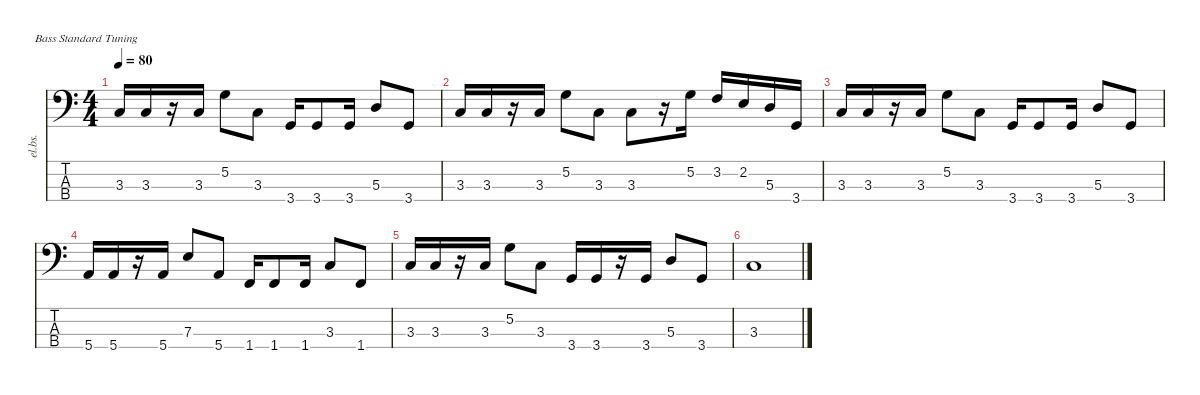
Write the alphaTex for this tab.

\defaultSystemsLayout 4
\hideDynamics
\bracketExtendMode nobrackets
\otherSystemsTrackNameOrientation horizontal
\track ("Electric Bass" "el.bs.") {instrument electricbassfinger}
\staff {score tabs}
\tuning (G2 D2 A1 E1)
\ts (4 4)
\tempo 80
\clef f4
\ks c
3.3.16{dy mf beam Up} 3.3.16{beam Up} r.16{beam Up} 3.3.16{beam Up} 5.2.8{beam Down} 3.3.8{beam Down} 3.4.16{beam Up} 3.4.8{beam Up} 3.4.16{beam Up} 5.3.8{beam Up} 3.4.8{beam Up} |
3.3.16{beam Up} 3.3.16{beam Up} r.16{beam Up} 3.3.16{beam Up} 5.2.8{beam Down} 3.3.8{beam Down} 3.3.8{beam Down} r.16{beam Down} 5.2.16{beam Down} 3.2.16{beam Up} 2.2.16{beam Up} 5.3.16{beam Up} 3.4.16{beam Up} |
3.3.16{beam Up} 3.3.16{beam Up} r.16{beam Up} 3.3.16{beam Up} 5.2.8{beam Down} 3.3.8{beam Down} 3.4.16{beam Up} 3.4.8{beam Up} 3.4.16{beam Up} 5.3.8{beam Up} 3.4.8{beam Up} |
5.4.16{beam Up} 5.4.16{beam Up} r.16{beam Up} 5.4.16{beam Up} 7.3.8{beam Up} 5.4.8{beam Up} 1.4.16{beam Up} 1.4.8{beam Up} 1.4.16{beam Up} 3.3.8{beam Up} 1.4.8{beam Up} |
3.3.16{beam Up} 3.3.16{beam Up} r.16{beam Up} 3.3.16{beam Up} 5.2.8{beam Down} 3.3.8{beam Down} 3.4.16{beam Up} 3.4.16{beam Up} r.16{beam Up} 3.4.16{beam Up} 5.3.8{beam Up} 3.4.8{beam Up} |
3.3.1{beam Up}
